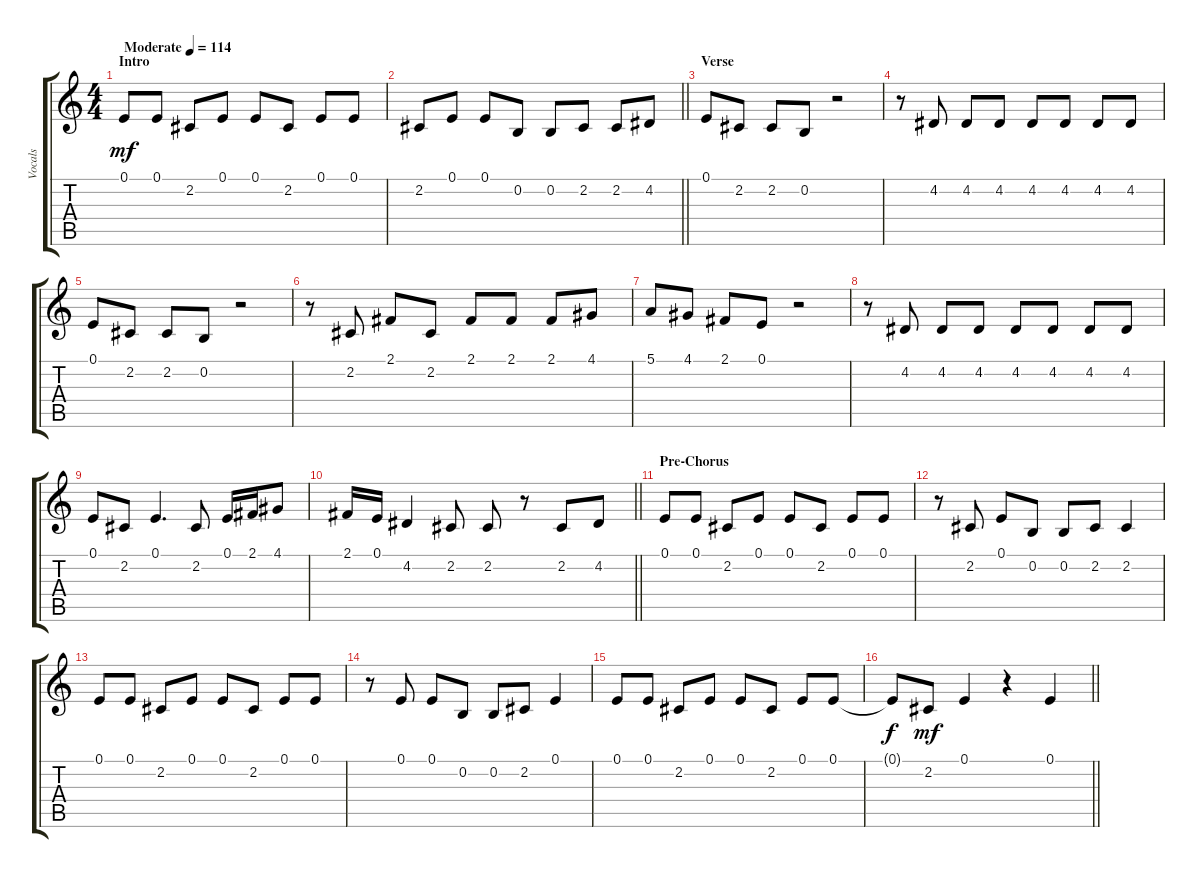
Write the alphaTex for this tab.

\track ("Vocals" "Vocals") {instrument acousticgrandpiano}
\staff {score tabs}
\tuning (E4 B3 G3 D3 A2 E2) {hide}
\ts (4 4)
\section ("" "Intro")
\tempo (114 "Moderate")
\clef g2
\ks c
0.1.8{dy mf instrument acousticgrandpiano} 0.1.8 2.2.8 0.1.8 0.1.8 2.2.8 0.1.8 0.1.8 |
\barLineRight lightlight
2.2.8 0.1.8 0.1.8 0.2.8 0.2.8 2.2.8 2.2.8 4.2.8 |
\section ("" "Verse")
0.1.8 2.2.8 2.2.8 0.2.8 r.2 |
r.8 4.2.8 4.2.8 4.2.8 4.2.8 4.2.8 4.2.8 4.2.8 |
0.1.8 2.2.8 2.2.8 0.2.8 r.2 |
r.8 2.2.8 2.1.8 2.2.8 2.1.8 2.1.8 2.1.8 4.1.8 |
5.1.8 4.1.8 2.1.8 0.1.8 r.2 |
r.8 4.2.8 4.2.8 4.2.8 4.2.8 4.2.8 4.2.8 4.2.8 |
0.1.8 2.2.8 0.1.4{d} 2.2.8 0.1.16 2.1.16 4.1.8 |
\barLineRight lightlight
2.1.16 0.1.16 4.2.4 2.2.8 2.2.8 r.8 2.2.8 4.2.8 |
\section ("" "Pre-Chorus")
0.1.8 0.1.8 2.2.8 0.1.8 0.1.8 2.2.8 0.1.8 0.1.8 |
r.8 2.2.8 0.1.8 0.2.8 0.2.8 2.2.8 2.2.4 |
0.1.8 0.1.8 2.2.8 0.1.8 0.1.8 2.2.8 0.1.8 0.1.8 |
r.8 0.1.8 0.1.8 0.2.8 0.2.8 2.2.8 0.1.4 |
0.1.8 0.1.8 2.2.8 0.1.8 0.1.8 2.2.8 0.1.8 0.1.8 |
\barLineRight lightlight
0.1{t}.8{dy f} 2.2.8{dy mf} 0.1.4 r.4 0.1.4
